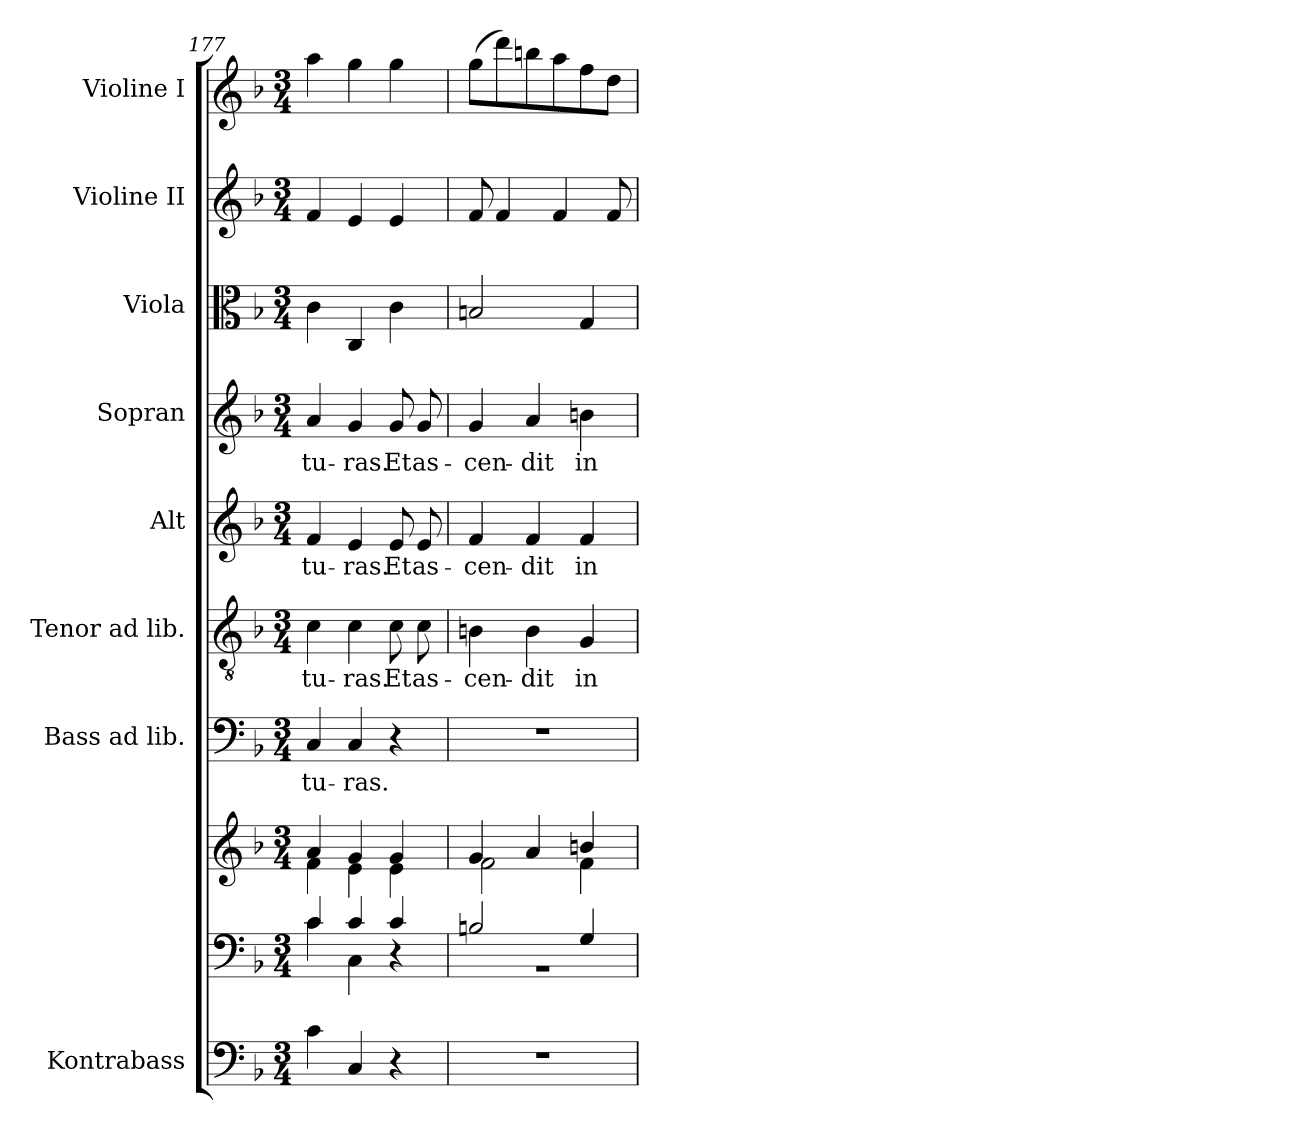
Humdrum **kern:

**kern	**kern	**kern	**kern	**text	**kern	**text	**kern	**text	**kern	**text	**kern	**kern	**kern
*part9	*part8	*part8	*part7	*part7	*part6	*part6	*part5	*part5	*part4	*part4	*part3	*part2	*part1
*staff10	*staff9	*staff8	*staff7	*staff7	*staff6	*staff6	*staff5	*staff5	*staff4	*staff4	*staff3	*staff2	*staff1
*I"Kontrabass	*	*	*I"Bass ad lib.	*	*I"Tenor ad lib.	*	*I"Alt	*	*I"Sopran	*	*I"Viola	*I"Violine II	*I"Violine I
*I'Kb.	*	*	*I'B.	*	*I'T.	*	*I'A.	*	*I'S.	*	*I'Vla.	*I'Vl. II	*I'Vl. I
*clefF4	*clefF4	*clefG2	*clefF4	*	*clefGv2	*	*clefG2	*	*clefG2	*	*clefC3	*clefG2	*clefG2
*ITrd7c12	*	*	*	*	*	*	*	*	*	*	*	*	*
*k[b-]	*k[b-]	*k[b-]	*k[b-]	*	*k[b-]	*	*k[b-]	*	*k[b-]	*	*k[b-]	*k[b-]	*k[b-]
*F:	*F:	*F:	*F:	*	*F:	*	*F:	*	*F:	*	*F:	*F:	*F:
*M3/4	*M3/4	*M3/4	*M3/4	*	*M3/4	*	*M3/4	*	*M3/4	*	*M3/4	*M3/4	*M3/4
=177	=177	=177	=177	=177	=177	=177	=177	=177	=177	=177	=177	=177	=177
*	*^	*^	*	*	*	*	*	*	*	*	*	*	*
!	!	!	!	!	!	!LO:LY:b	!	!LO:LY:b	!	!LO:LY:b	!	!LO:LY:b	!	!	!
4C\	4c/	4c\	4a/	4f\	4C/	-tu-	4c\	-tu-	4f/	-tu-	4a/	-tu-	4c\	4f/	4aa\
!	!	!	!	!	!	!LO:LY:b	!	!LO:LY:b	!	!LO:LY:b	!	!LO:LY:b	!	!	!
4CC/	4c/	4C\	4g/	4e\	4C/	-ras.	4c\	-ras.	4e/	-ras.	4g/	-ras.	4C/	4e/	4gg\
!	!	!	!	!	!	!	!	!LO:LY:b	!	!LO:LY:b	!	!LO:LY:b	!	!	!
4r	4c/	4rC	4g/	4e\	4r	.	8c\	Et	8e/	Et	8g/	Et	4c\	4e/	4gg\
!	!	!	!	!	!	!	!	!LO:LY:b	!	!LO:LY:b	!	!LO:LY:b	!	!	!
.	.	.	.	.	.	.	8c\	as-	8e/	as-	8g/	as-	.	.	.
=178	=178	=178	=178	=178	=178	=178	=178	=178	=178	=178	=178	=178	=178	=178	=178
!	!	!LO:N:vis=1	!	!	!	!	!	!LO:LY:b	!	!LO:LY:b	!	!LO:LY:b	!	!	!
2.r	2Bn/	2.rBB	4g/	2f\	2.r	.	4Bn\	-cen-	4f/	-cen-	4g/	-cen-	2Bn/	8f/	(>8gg\L
.	.	.	.	.	.	.	.	.	.	.	.	.	.	4f/	8ddd\)
!	!	!	!	!	!	!	!	!LO:LY:b	!	!LO:LY:b	!	!LO:LY:b	!	!	!
.	.	.	4a/	.	.	.	4B\	-dit	4f/	-dit	4a/	-dit	.	.	8bbn\
.	.	.	.	.	.	.	.	.	.	.	.	.	.	4f/	8aa\
!	!	!	!	!	!	!	!	!LO:LY:b	!	!LO:LY:b	!	!LO:LY:b	!	!	!
.	4G/	.	4bn/	4f\	.	.	4G/	in	4f/	in	4bn\	in	4G/	.	8ff\
.	.	.	.	.	.	.	.	.	.	.	.	.	.	8f/	8dd\J
*	*v	*v	*	*	*	*	*	*	*	*	*	*	*	*	*
*	*	*v	*v	*	*	*	*	*	*	*	*	*	*	*
=	=	=	=	=	=	=	=	=	=	=	=	=	=
*-	*-	*-	*-	*-	*-	*-	*-	*-	*-	*-	*-	*-	*-
